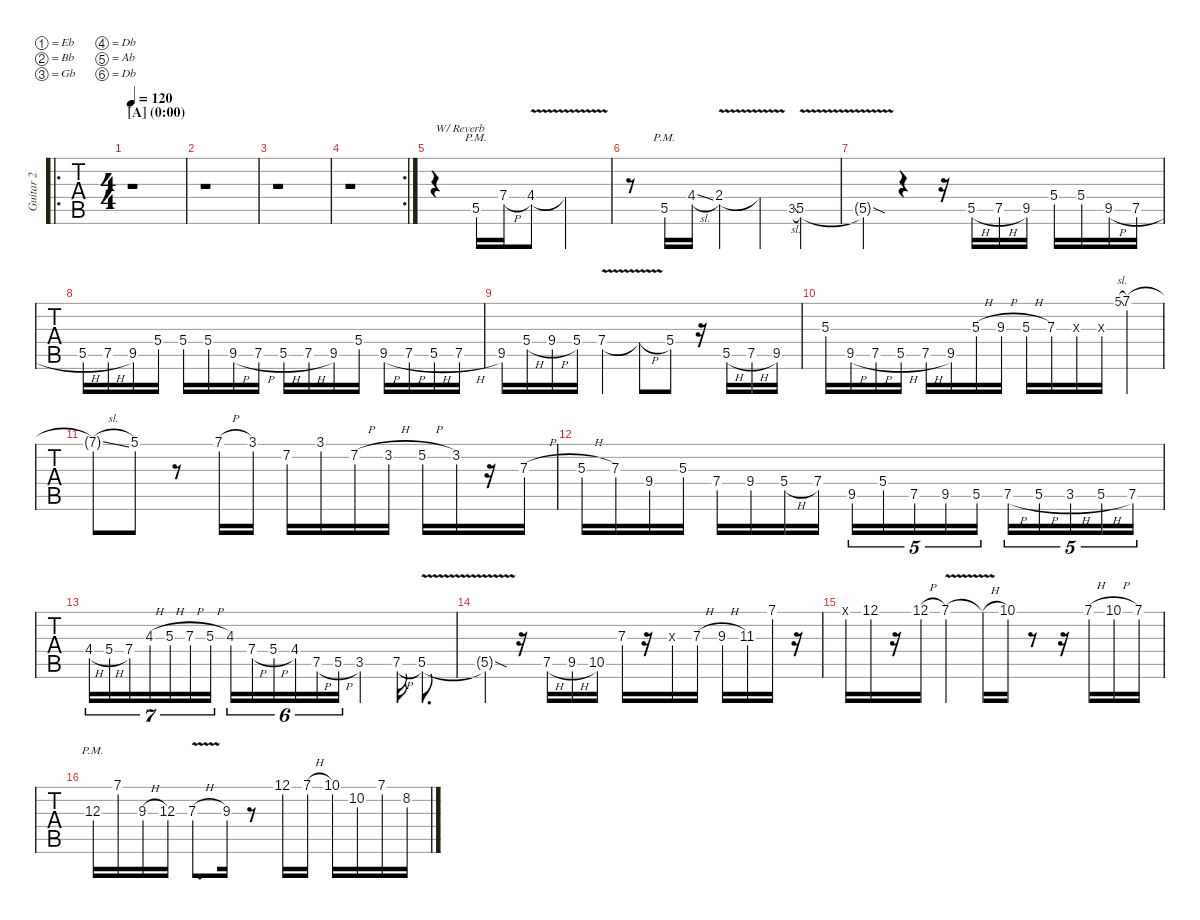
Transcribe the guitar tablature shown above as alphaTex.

\defaultSystemsLayout 4
\hideDynamics
\bracketExtendMode nobrackets
\multiTrackTrackNamePolicy allsystems
\firstSystemTrackNameMode fullname
\otherSystemsTrackNameMode fullname
\otherSystemsTrackNameOrientation horizontal
\track ("Guitar 2" "Guitar 2") {instrument overdrivenguitar}
\staff {tabs}
\tuning (Eb4 Bb3 Gb3 Db3 Ab2 Db2)
\ro
\ts (4 4)
\beaming (8 2 2 2 2)
\section ("A" "(0:00)")
\scale
1.06426
\tempo 120
\accidentals auto
\clef g2
\ottava regular
\simile none
\ks aminor
r.1{dy mf instrument overdrivenguitar} |
\scale
0.974097 r.1 |
\scale
0.979429 r.1 |
\rc 2
\scale
0.982211 r.1 |
\scale
1.02355 r.4{txt "W/ Reverb" instrument overdrivenguitar} 5.5{pm acc x}.16 7.4{h acc x}.16 4.4{v acc #}.8 4.4{v t acc #}.2 |
\scale
0.976451 r.8 5.5{pm acc x}.16 4.4{sl acc #}.16 2.4{v acc x}.4 2.4{v t acc x}.4 3.5{sl acc #}.8{gr onbeat} 5.5{v acc x}.4 |
\scale
1.024 5.5{sod t acc x}.4 r.4 r.16 5.5{h acc x}.16 7.5{h acc x}.16 9.5{acc #}.16 5.4{acc x}.16 5.4{acc x}.16 9.5{h acc #}.16 7.5{h acc x}.16 |
\scale
0.976005 5.5{h acc x}.16 7.5{h acc x}.16 9.5{acc #}.16 5.4{acc x}.16 5.4{acc x}.16 5.4{acc x}.16 9.5{h acc #}.16 7.5{h acc x}.16 5.5{h acc x}.16 7.5{h acc x}.16 9.5{acc #}.16 5.4{acc x}.16 9.5{h acc #}.16 7.5{h acc x}.16 5.5{h acc x}.16 7.5{h acc x}.16 |
\scale
1.02088 9.5{acc #}.16 5.4{h acc x}.16 9.4{h acc x}.16 5.4{acc x}.16 7.4{v acc x}.4 7.4{v h t acc x}.8 5.4{st acc x}.8 r.16 5.5{h acc x}.16 7.5{h acc x}.16 9.5{acc #}.16 |
\scale
0.979117 5.3{acc #}.16 9.5{h acc #}.16 7.5{h acc x}.16 5.5{h acc x}.16 7.5{h acc x}.16 9.5{acc #}.16 5.3{h acc #}.16 9.3{h acc x}.16 5.3{h acc #}.16 7.3{acc x}.16 7.3{x acc x}.16 7.3{x acc x}.16 5.1{sl acc x}.8{gr onbeat} 7.1{acc x}.4 |
\scale
1.02133 7.1{sl t acc x}.8 5.1{st acc x}.8 r.8 7.1{h acc x}.16 3.1{acc x}.16 7.2{acc #}.16 3.1{acc x}.16 7.2{h acc #}.16 3.2{h acc x}.16 5.2{h acc x}.16 3.2{acc x}.16 r.16 7.3{h acc x}.16 |
\scale
0.978671 5.3{h acc #}.16 7.3{acc x}.16 9.4{acc x}.16 5.3{acc #}.16 7.4{acc x}.16 9.4{acc x}.16 5.4{h acc x}.16 7.4{acc x}.16 9.5{acc #}.16{tu (5 4)} 5.4{acc x}.16{tu (5 4)} 7.5{acc x}.16{tu (5 4)} 9.5{acc #}.16{tu (5 4)} 5.5{acc x}.16{tu (5 4)} 7.5{h acc x}.16{tu (5 4)} 5.5{h acc x}.16{tu (5 4)} 3.5{h acc #}.16{tu (5 4)} 5.5{h acc x}.16{tu (5 4)} 7.5{acc x}.16{tu (5 4)} |
\scale
1.02355 4.4{h acc #}.16{tu (7 4)} 5.4{h acc x}.16{tu (7 4)} 7.4{acc x}.16{tu (7 4)} 4.3{h acc x}.16{tu (7 4)} 5.3{h acc #}.16{tu (7 4)} 7.3{h acc x}.16{tu (7 4)} 5.3{h acc #}.16{tu (7 4)} 4.3{acc x}.16{tu (6 4)} 7.4{h acc x}.16{tu (6 4)} 5.4{h acc x}.16{tu (6 4)} 4.4{acc #}.16{tu (6 4)} 7.5{h acc x}.16{tu (6 4)} 5.5{h acc x}.16{tu (6 4)} 3.5{acc #}.4 7.5{h acc x}.16 5.5{v acc x}.8{d} |
\scale
0.976451 5.5{sod t acc x}.4 r.16 7.5{h acc x}.16 9.5{h acc #}.16 10.5{acc x}.16 7.3{acc x}.16 r.16 12.3{x acc x}.16 7.3{h acc x}.16 9.3{h acc x}.16 11.3{acc #}.16 7.1{acc x}.16 r.16 |
\scale
1.02133 7.1{x acc x}.16 12.1{acc x}.16 r.16 12.1{h acc x}.16 7.1{v acc x}.4 7.1{v h t acc x}.16 10.1{acc x}.16 r.8 r.16 7.1{h acc x}.16 10.1{h acc x}.16 7.1{acc x}.16 |
\scale
0.978671 12.3{pm acc x}.16 7.1{acc x}.16 9.3{h acc x}.16 12.3{acc x}.16 7.3{v h acc x}.8{d} 9.3{acc x}.16 r.8 12.1{acc x}.16 7.1{h acc x}.16 10.1{acc x}.16 10.2{acc x}.16 7.1{acc x}.16 8.2{acc x}.16
